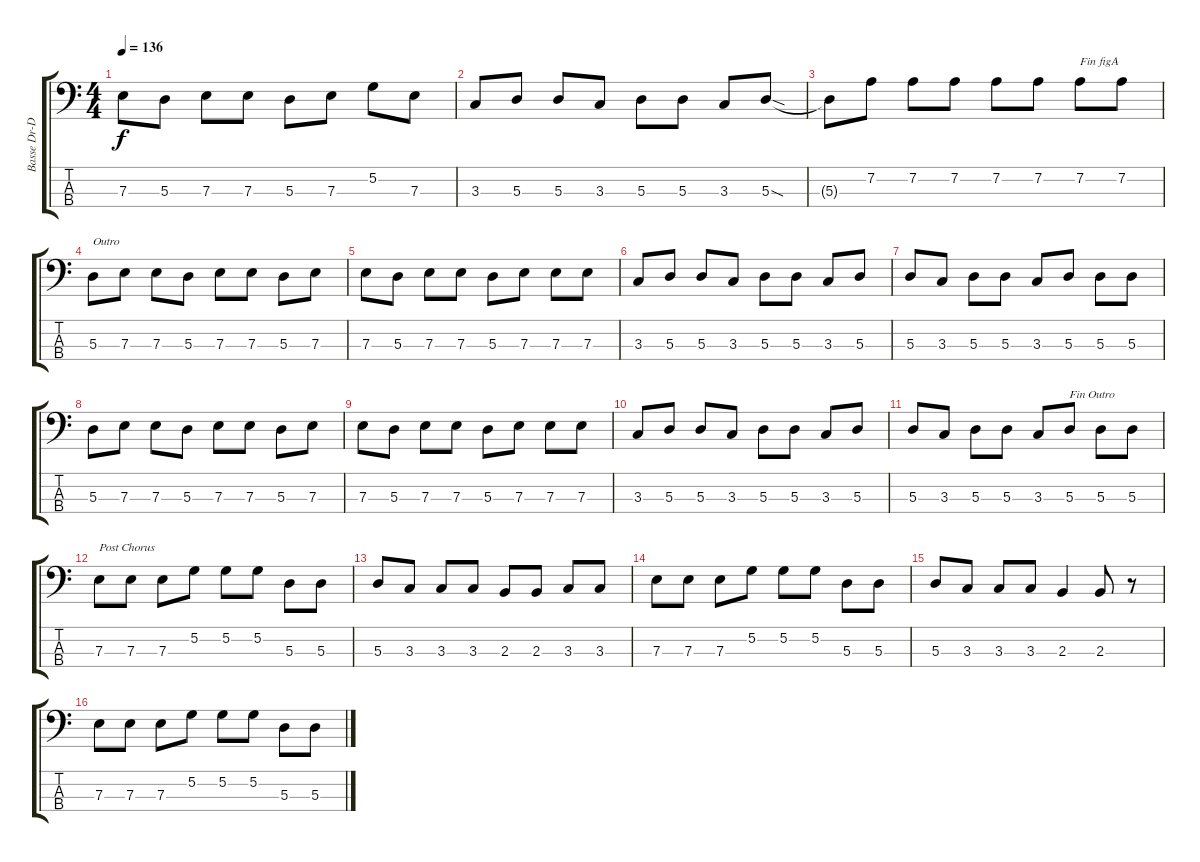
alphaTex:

\track ("Basse Dr-D" "Basse Dr-D") {instrument electricbasspick}
\staff {score tabs}
\tuning (G2 D2 A1 D1) {hide}
\ts (4 4)
\tempo 136
\clef f4
\ks c
7.3.8{dy f} 5.3.8 7.3.8 7.3.8 5.3.8 7.3.8 5.2.8 7.3.8 |
3.3.8 5.3.8 5.3.8 3.3.8 5.3.8 5.3.8 3.3.8 5.3{sod}.8 |
5.3{t}.8 7.2.8 7.2.8 7.2.8 7.2.8 7.2.8 7.2.8{txt "Fin figA"} 7.2.8 |
5.3.8{txt "Outro"} 7.3.8 7.3.8 5.3.8 7.3.8 7.3.8 5.3.8 7.3.8 |
7.3.8 5.3.8 7.3.8 7.3.8 5.3.8 7.3.8 7.3.8 7.3.8 |
3.3.8 5.3.8 5.3.8 3.3.8 5.3.8 5.3.8 3.3.8 5.3.8 |
5.3.8 3.3.8 5.3.8 5.3.8 3.3.8 5.3.8 5.3.8 5.3.8 |
5.3.8 7.3.8 7.3.8 5.3.8 7.3.8 7.3.8 5.3.8 7.3.8 |
7.3.8 5.3.8 7.3.8 7.3.8 5.3.8 7.3.8 7.3.8 7.3.8 |
3.3.8 5.3.8 5.3.8 3.3.8 5.3.8 5.3.8 3.3.8 5.3.8 |
5.3.8 3.3.8 5.3.8 5.3.8 3.3.8 5.3.8{txt "Fin Outro"} 5.3.8 5.3.8 |
7.3.8{txt "Post Chorus"} 7.3.8 7.3.8 5.2.8 5.2.8 5.2.8 5.3.8 5.3.8 |
5.3.8 3.3.8 3.3.8 3.3.8 2.3.8 2.3.8 3.3.8 3.3.8 |
7.3.8 7.3.8 7.3.8 5.2.8 5.2.8 5.2.8 5.3.8 5.3.8 |
5.3.8 3.3.8 3.3.8 3.3.8 2.3.4 2.3.8 r.8 |
7.3.8 7.3.8 7.3.8 5.2.8 5.2.8 5.2.8 5.3.8 5.3.8
